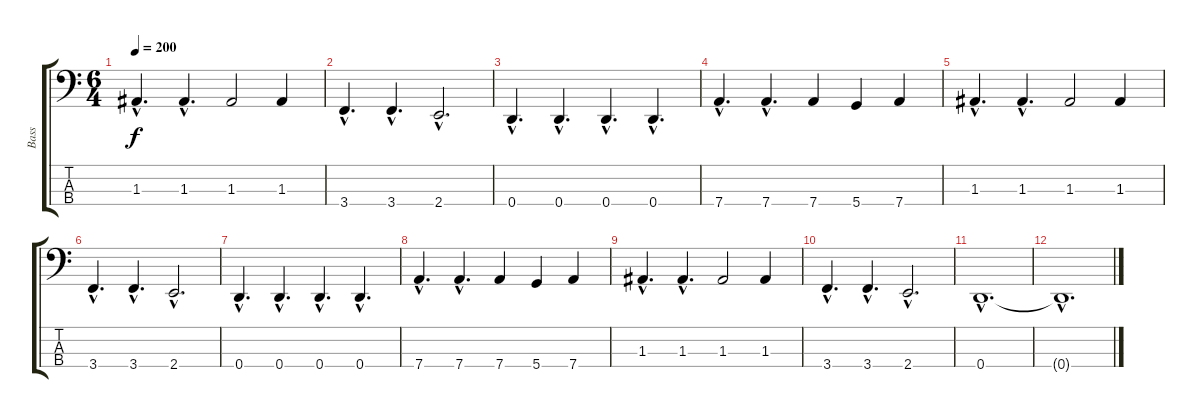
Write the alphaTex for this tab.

\track ("Bass" "Bass") {instrument electricbassfinger}
\staff {score tabs}
\tuning (G2 D2 A1 D1) {hide}
\ts (6 4)
\tempo 200
\clef f4
\ks c
1.3{hac}.4{d dy f} 1.3{hac}.4{d} 1.3.2 1.3.4 |
3.4{hac}.4{d} 3.4{hac}.4{d} 2.4{hac}.2{d} |
0.4{hac}.4{d} 0.4{hac}.4{d} 0.4{hac}.4{d} 0.4{hac}.4{d} |
7.4{hac}.4{d} 7.4{hac}.4{d} 7.4.4 5.4.4 7.4.4 |
1.3{hac}.4{d} 1.3{hac}.4{d} 1.3.2 1.3.4 |
3.4{hac}.4{d} 3.4{hac}.4{d} 2.4{hac}.2{d} |
0.4{hac}.4{d} 0.4{hac}.4{d} 0.4{hac}.4{d} 0.4{hac}.4{d} |
7.4{hac}.4{d} 7.4{hac}.4{d} 7.4.4 5.4.4 7.4.4 |
1.3{hac}.4{d} 1.3{hac}.4{d} 1.3.2 1.3.4 |
3.4{hac}.4{d} 3.4{hac}.4{d} 2.4{hac}.2{d} |
0.4{hac}.1{d} |
0.4{hac t}.1{d}
